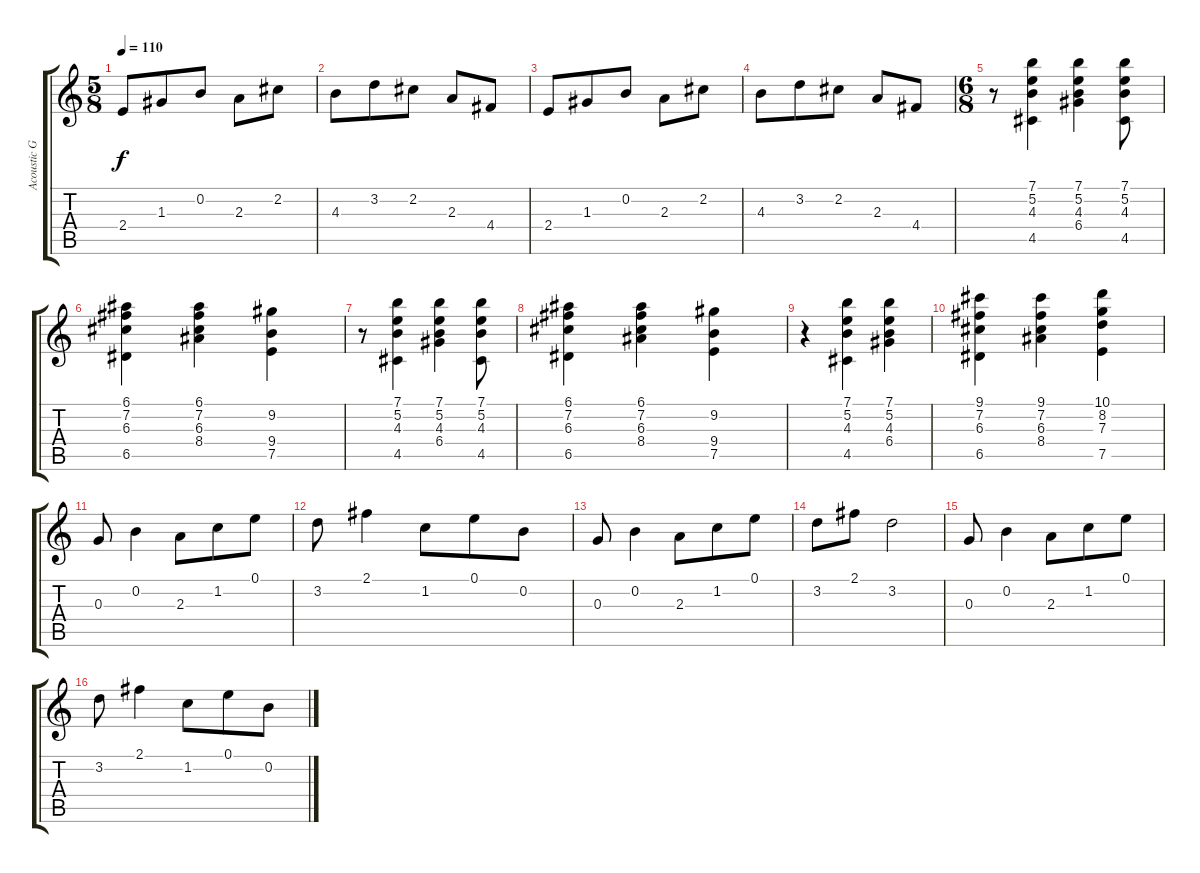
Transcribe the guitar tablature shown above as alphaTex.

\track ("Acoustic Guitar" "Acoustic G") {instrument acousticguitarnylon}
\staff {score tabs}
\tuning (E4 B3 G3 D3 A2 E2) {hide}
\ts (5 8)
\tempo 110
\clef g2
\ks c
2.4.8{dy f instrument acousticguitarnylon} 1.3.8 0.2.8 2.3.8 2.2.8 |
4.3.8 3.2.8 2.2.8 2.3.8 4.4.8 |
2.4.8 1.3.8 0.2.8 2.3.8 2.2.8 |
4.3.8 3.2.8 2.2.8 2.3.8 4.4.8 |
\ts (6 8)
r.8 (7.1 5.2 4.3 4.5).4 (7.1 5.2 4.3 6.4).4 (7.1 5.2 4.3 4.5).8 |
(6.1 7.2 6.3 6.5).4 (6.1 7.2 6.3 8.4).4 (9.2 9.4 7.5).4 |
r.8 (7.1 5.2 4.3 4.5).4 (7.1 5.2 4.3 6.4).4 (7.1 5.2 4.3 4.5).8 |
(6.1 7.2 6.3 6.5).4 (6.1 7.2 6.3 8.4).4 (9.2 9.4 7.5).4 |
r.4 (7.1 5.2 4.3 4.5).4 (7.1 5.2 4.3 6.4).4 |
(9.1 7.2 6.3 6.5).4 (9.1 7.2 6.3 8.4).4 (10.1 8.2 7.3 7.5).4 |
0.3.8 0.2.4 2.3.8 1.2.8 0.1.8 |
3.2.8 2.1.4 1.2.8 0.1.8 0.2.8 |
0.3.8 0.2.4 2.3.8 1.2.8 0.1.8 |
3.2.8 2.1.8 3.2.2 |
0.3.8 0.2.4 2.3.8 1.2.8 0.1.8 |
3.2.8 2.1.4 1.2.8 0.1.8 0.2.8
